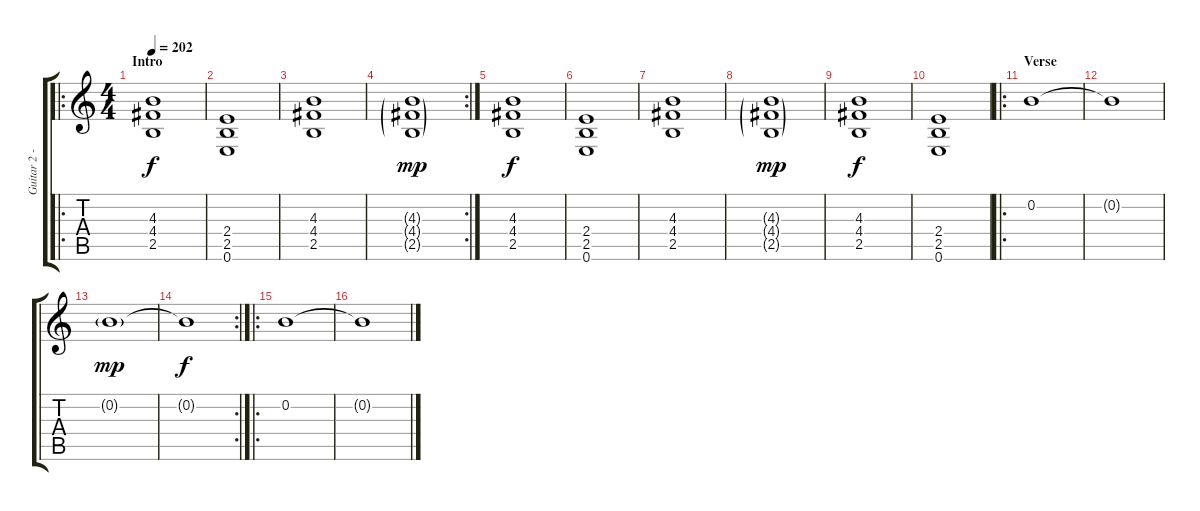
\track ("Guitar 2 - Overdrive" "Guitar 2 -") {instrument overdrivenguitar}
\staff {score tabs}
\tuning (E4 B3 G3 D3 A2 E2) {hide}
\ro
\ts (4 4)
\section ("" "Intro")
\tempo 202
\clef g2
\ks c
(4.3 4.4 2.5).1{dy f instrument overdrivenguitar} |
(2.4 2.5 0.6).1 |
(4.3 4.4 2.5).1 |
\rc 2
(4.3{g} 4.4{g} 2.5{g}).1{dy mp} |
(4.3 4.4 2.5).1{dy f} |
(2.4 2.5 0.6).1 |
(4.3 4.4 2.5).1 |
(4.3{g} 4.4{g} 2.5{g}).1{dy mp} |
(4.3 4.4 2.5).1{dy f} |
(2.4 2.5 0.6).1 |
\ro
\section ("" "Verse")
0.2.1 |
0.2{t}.1 |
0.2{g}.1{dy mp} |
\rc 2
0.2{t}.1{dy f} |
\ro
0.2.1 |
0.2{t}.1
